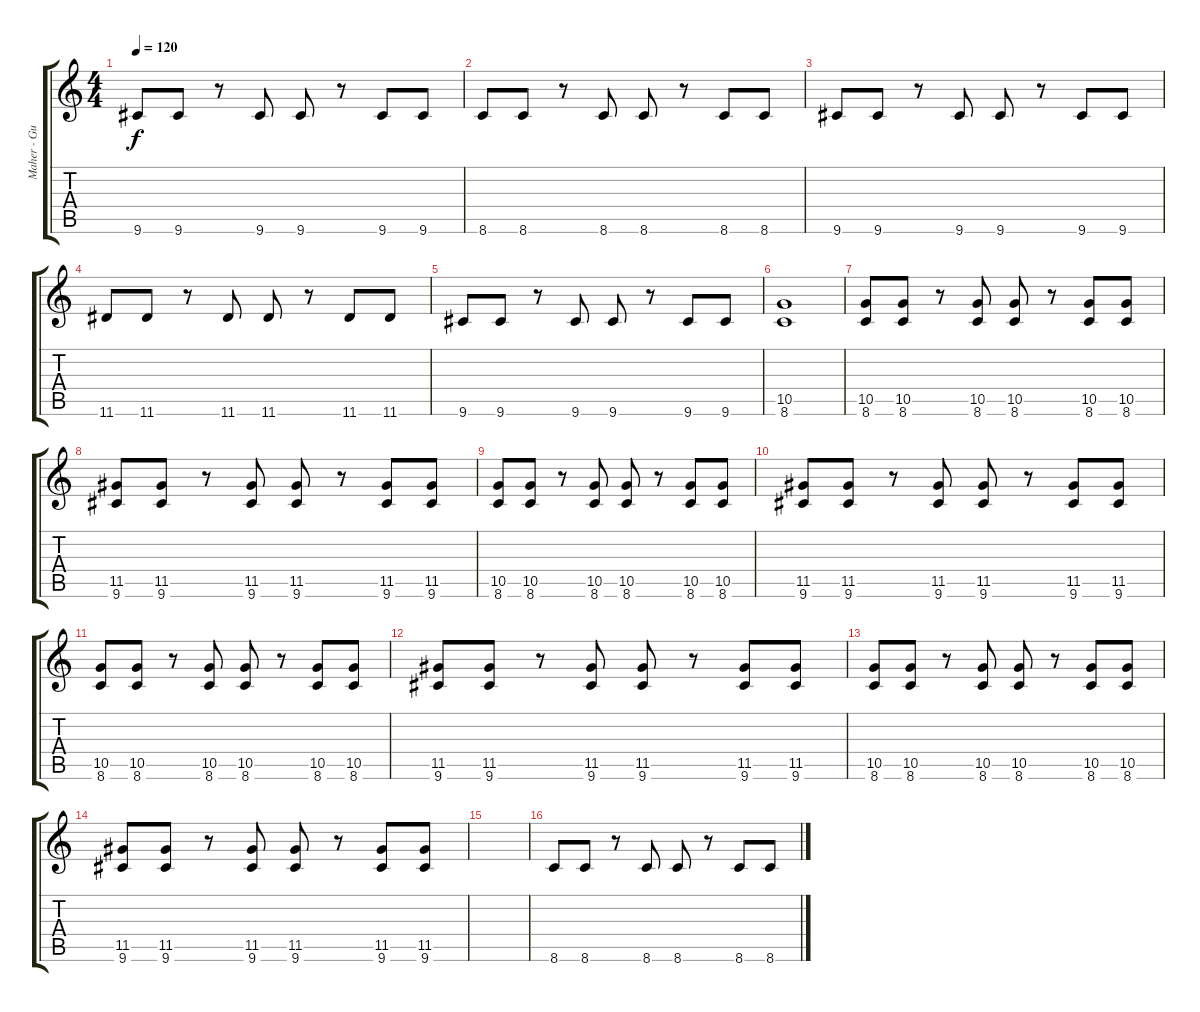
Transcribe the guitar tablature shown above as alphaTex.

\track ("Maher - Guitar" "Maher - Gu") {instrument distortionguitar}
\staff {score tabs}
\tuning (E4 B3 G3 D3 A2 E2) {hide}
\ts (4 4)
\tempo 120
\clef g2
\ks c
9.6.8{dy f} 9.6.8 r.8 9.6.8 9.6.8 r.8 9.6.8 9.6.8 |
8.6.8 8.6.8 r.8 8.6.8 8.6.8 r.8 8.6.8 8.6.8 |
9.6.8 9.6.8 r.8 9.6.8 9.6.8 r.8 9.6.8 9.6.8 |
11.6.8 11.6.8 r.8 11.6.8 11.6.8 r.8 11.6.8 11.6.8 |
9.6.8 9.6.8 r.8 9.6.8 9.6.8 r.8 9.6.8 9.6.8 |
(10.5 8.6).1 |
(10.5 8.6).8 (10.5 8.6).8 r.8 (10.5 8.6).8 (10.5 8.6).8 r.8 (10.5 8.6).8 (10.5 8.6).8 |
(11.5 9.6).8 (11.5 9.6).8 r.8 (11.5 9.6).8 (11.5 9.6).8 r.8 (11.5 9.6).8 (11.5 9.6).8 |
(10.5 8.6).8 (10.5 8.6).8 r.8 (10.5 8.6).8 (10.5 8.6).8 r.8 (10.5 8.6).8 (10.5 8.6).8 |
(11.5 9.6).8 (11.5 9.6).8 r.8 (11.5 9.6).8 (11.5 9.6).8 r.8 (11.5 9.6).8 (11.5 9.6).8 |
(10.5 8.6).8 (10.5 8.6).8 r.8 (10.5 8.6).8 (10.5 8.6).8 r.8 (10.5 8.6).8 (10.5 8.6).8 |
(11.5 9.6).8 (11.5 9.6).8 r.8 (11.5 9.6).8 (11.5 9.6).8 r.8 (11.5 9.6).8 (11.5 9.6).8 |
(10.5 8.6).8 (10.5 8.6).8 r.8 (10.5 8.6).8 (10.5 8.6).8 r.8 (10.5 8.6).8 (10.5 8.6).8 |
(11.5 9.6).8 (11.5 9.6).8 r.8 (11.5 9.6).8 (11.5 9.6).8 r.8 (11.5 9.6).8 (11.5 9.6).8 |
|
8.6.8 8.6.8 r.8 8.6.8 8.6.8 r.8 8.6.8 8.6.8
